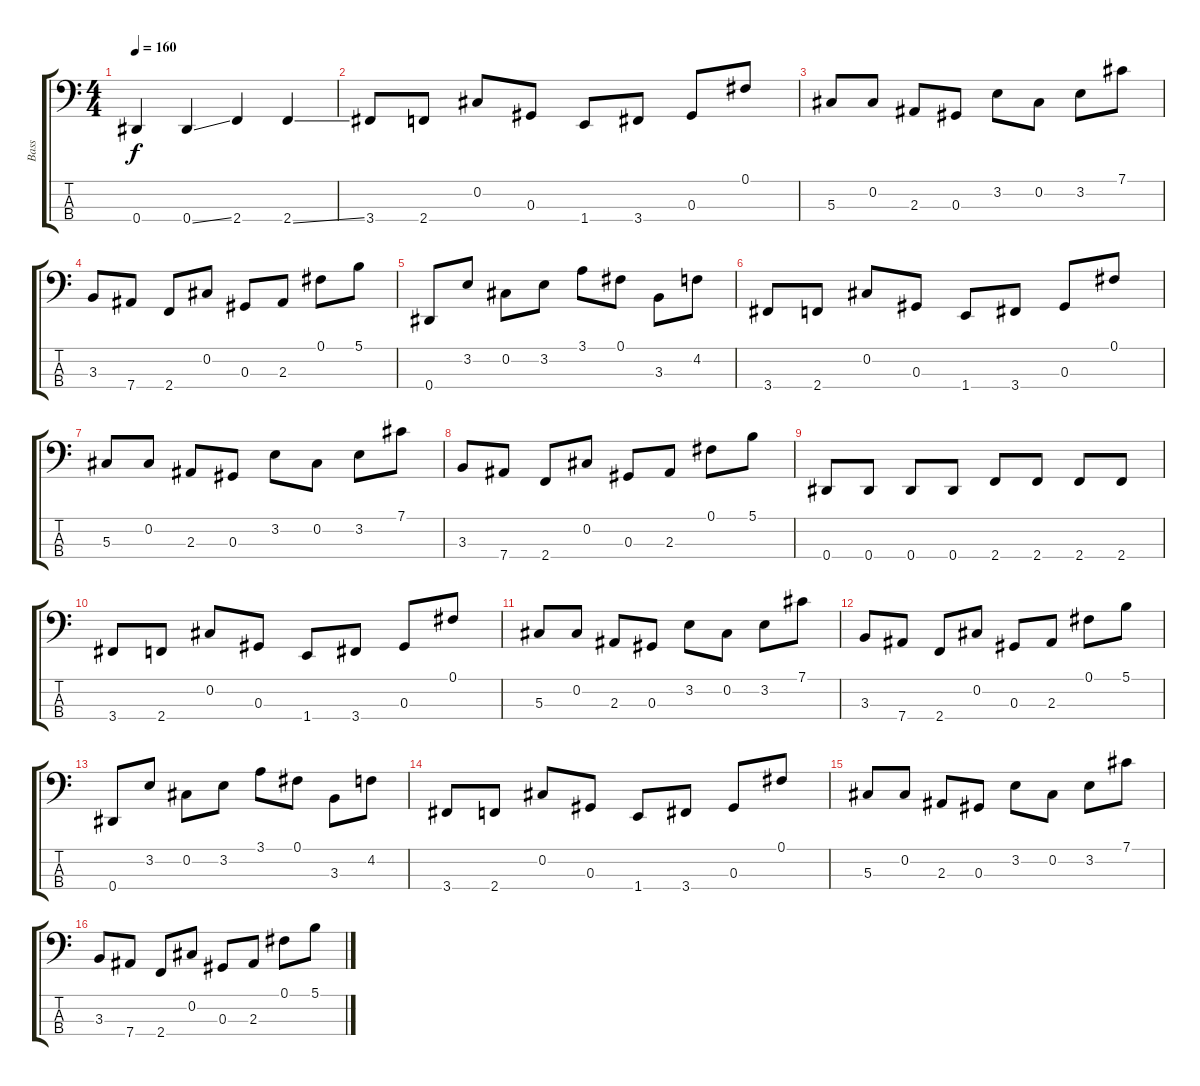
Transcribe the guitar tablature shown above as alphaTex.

\track ("Bass" "Bass") {instrument electricbassfinger}
\staff {score tabs}
\tuning (Gb2 Db2 Ab1 Eb1) {hide}
\ts (4 4)
\tempo 160
\clef f4
\ks c
0.4.4{dy f} 0.4{ss}.4 2.4.4 2.4{ss}.4 |
3.4.8 2.4.8 0.2.8 0.3.8 1.4.8 3.4.8 0.3.8 0.1.8 |
5.3.8 0.2.8 2.3.8 0.3.8 3.2.8 0.2.8 3.2.8 7.1.8 |
3.3.8 7.4.8 2.4.8 0.2.8 0.3.8 2.3.8 0.1.8 5.1.8 |
0.4.8 3.2.8 0.2.8 3.2.8 3.1.8 0.1.8 3.3.8 4.2.8 |
3.4.8 2.4.8 0.2.8 0.3.8 1.4.8 3.4.8 0.3.8 0.1.8 |
5.3.8 0.2.8 2.3.8 0.3.8 3.2.8 0.2.8 3.2.8 7.1.8 |
3.3.8 7.4.8 2.4.8 0.2.8 0.3.8 2.3.8 0.1.8 5.1.8 |
0.4.8 0.4.8 0.4.8 0.4.8 2.4.8 2.4.8 2.4.8 2.4.8 |
3.4.8 2.4.8 0.2.8 0.3.8 1.4.8 3.4.8 0.3.8 0.1.8 |
5.3.8 0.2.8 2.3.8 0.3.8 3.2.8 0.2.8 3.2.8 7.1.8 |
3.3.8 7.4.8 2.4.8 0.2.8 0.3.8 2.3.8 0.1.8 5.1.8 |
0.4.8 3.2.8 0.2.8 3.2.8 3.1.8 0.1.8 3.3.8 4.2.8 |
3.4.8 2.4.8 0.2.8 0.3.8 1.4.8 3.4.8 0.3.8 0.1.8 |
5.3.8 0.2.8 2.3.8 0.3.8 3.2.8 0.2.8 3.2.8 7.1.8 |
3.3.8 7.4.8 2.4.8 0.2.8 0.3.8 2.3.8 0.1.8 5.1.8
